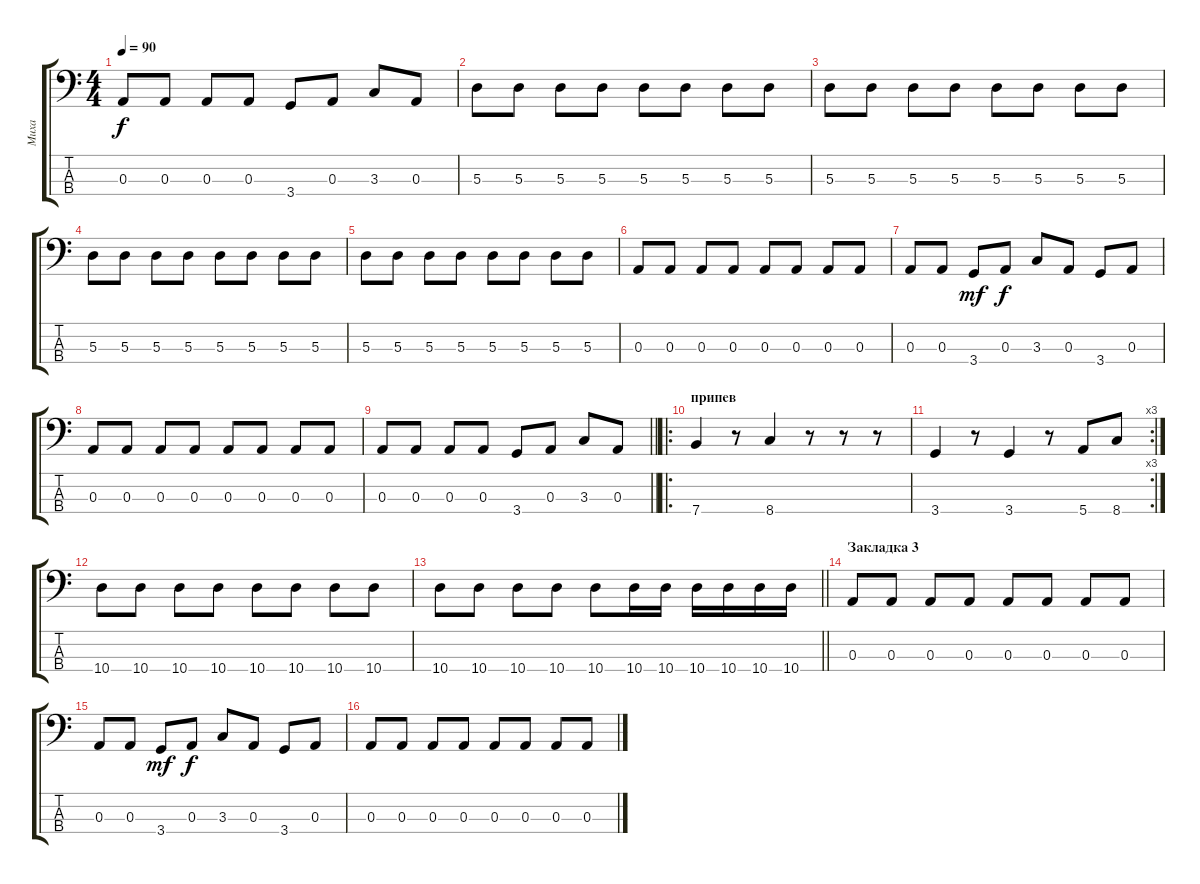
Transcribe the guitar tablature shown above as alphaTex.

\track ("Миха" "Миха") {instrument electricbassfinger}
\staff {score tabs}
\tuning (G2 D2 A1 E1) {hide}
\ts (4 4)
\tempo 90
\clef f4
\ks c
0.3.8{dy f} 0.3.8 0.3.8 0.3.8 3.4.8 0.3.8 3.3.8 0.3.8 |
5.3.8 5.3.8 5.3.8 5.3.8 5.3.8 5.3.8 5.3.8 5.3.8 |
5.3.8 5.3.8 5.3.8 5.3.8 5.3.8 5.3.8 5.3.8 5.3.8 |
5.3.8 5.3.8 5.3.8 5.3.8 5.3.8 5.3.8 5.3.8 5.3.8 |
5.3.8 5.3.8 5.3.8 5.3.8 5.3.8 5.3.8 5.3.8 5.3.8 |
0.3.8 0.3.8 0.3.8 0.3.8 0.3.8 0.3.8 0.3.8 0.3.8 |
0.3.8 0.3.8 3.4.8{dy mf} 0.3.8{dy f} 3.3.8 0.3.8 3.4.8 0.3.8 |
0.3.8 0.3.8 0.3.8 0.3.8 0.3.8 0.3.8 0.3.8 0.3.8 |
\barLineRight lightlight
0.3.8 0.3.8 0.3.8 0.3.8 3.4.8 0.3.8 3.3.8 0.3.8 |
\ro
\section ("" "припев")
7.4.4 r.8 8.4.4 r.8 r.8 r.8 |
\rc 3
3.4.4 r.8 3.4.4 r.8 5.4.8 8.4.8 |
10.4.8 10.4.8 10.4.8 10.4.8 10.4.8 10.4.8 10.4.8 10.4.8 |
\barLineRight lightlight
10.4.8 10.4.8 10.4.8 10.4.8 10.4.8 10.4.16 10.4.16 10.4.16 10.4.16 10.4.16 10.4.16 |
\section ("" "Закладка 3")
0.3.8 0.3.8 0.3.8 0.3.8 0.3.8 0.3.8 0.3.8 0.3.8 |
0.3.8 0.3.8 3.4.8{dy mf} 0.3.8{dy f} 3.3.8 0.3.8 3.4.8 0.3.8 |
0.3.8 0.3.8 0.3.8 0.3.8 0.3.8 0.3.8 0.3.8 0.3.8
